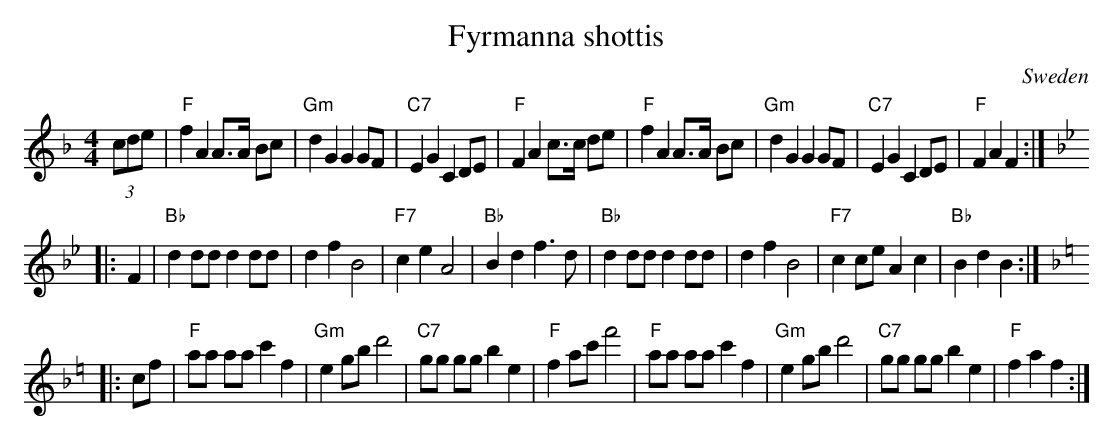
X:1
T: Fyrmanna shottis
O: Sweden
M: 4/4
L: 1/8
K: F
(3cde \
| "F"f2 A2 A>A Bc | "Gm"d2 G2 G2 GF | "C7"E2 G2 C2 DE | "F"F2 A2 c>c de \
| "F"f2 A2 A>A Bc | "Gm"d2 G2 G2 GF | "C7"E2 G2 C2 DE | "F"F2 A2 F2 :|
K: Bb
|: F2 \
| "Bb"d2 dd d2 dd | d2 f2 B4 | "F7"c2 e2 A4 | "Bb"B2 d2 f3 d \
| "Bb"d2 dd d2 dd | d2 f2 B4 | "F7"c2 ce A2 c2 | "Bb"B2 d2 B2 :|
K: F=e
|: cf \
| "F"aa aa c'2 f2 | "Gm"e2 gb d'4 | "C7"gg gg b2 e2 | "F"f2 ac' f'4 \
| "F"aa aa c'2 f2 | "Gm"e2 gb d'4 | "C7"gg gg b2 e2 | "F"f2 a2 f2 :|
